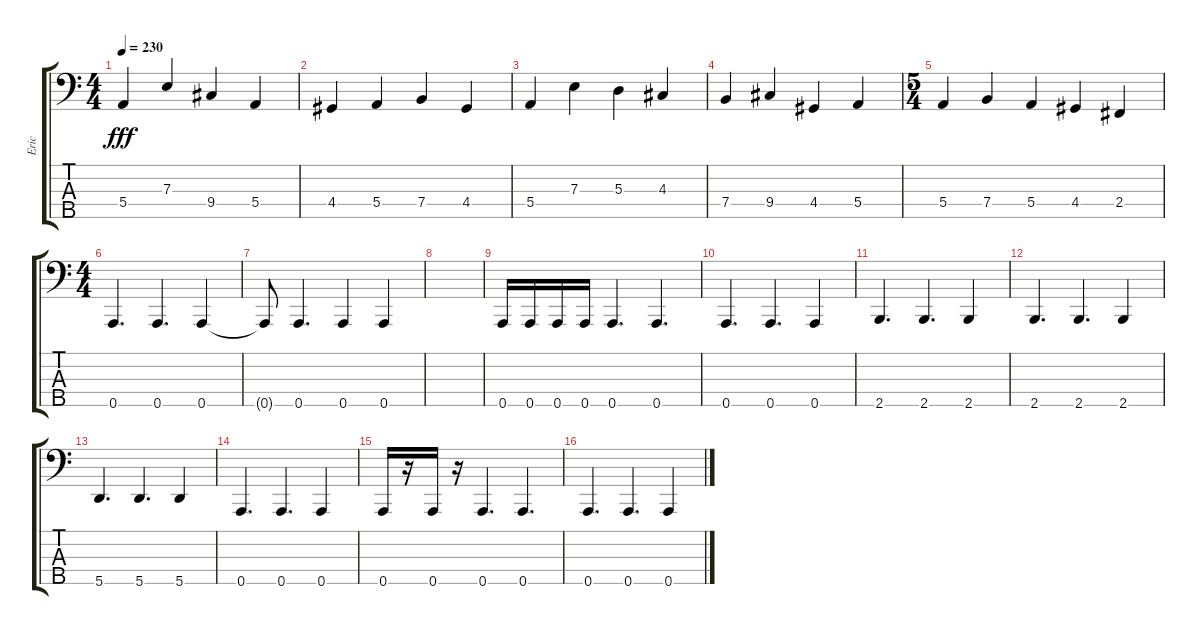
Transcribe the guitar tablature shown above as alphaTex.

\track ("Eric" "Eric") {instrument electricbasspick}
\staff {score tabs}
\tuning (G2 D2 A1 E1 A0) {hide}
\ts (4 4)
\tempo 230
\clef f4
\ks c
5.4.4{dy fff beam merge} 7.3.4 9.4.4{beam merge} 5.4.4 |
4.4.4{beam merge} 5.4.4{beam merge} 7.4.4 4.4.4 |
5.4.4 7.3.4{beam merge} 5.3.4 4.3.4 |
7.4.4 9.4.4 4.4.4 5.4.4 |
\ts (5 4)
5.4.4 7.4.4 5.4.4 4.4.4 2.4.4 |
\ts (4 4)
0.5.4{d} 0.5.4{d beam merge} 0.5.4 |
0.5{t}.8 0.5.4{d beam merge} 0.5.4 0.5.4 |
|
0.5.16 0.5.16 0.5.16 0.5.16 0.5.4{d} 0.5.4{d} |
0.5.4{d} 0.5.4{d} 0.5.4 |
2.5.4{d} 2.5.4{d} 2.5.4 |
2.5.4{d} 2.5.4{d} 2.5.4 |
5.5.4{d} 5.5.4{d beam merge} 5.5.4 |
0.5.4{d} 0.5.4{d} 0.5.4 |
0.5.16 r.16 0.5.16 r.16 0.5.4{d} 0.5.4{d} |
0.5.4{d} 0.5.4{d} 0.5.4
